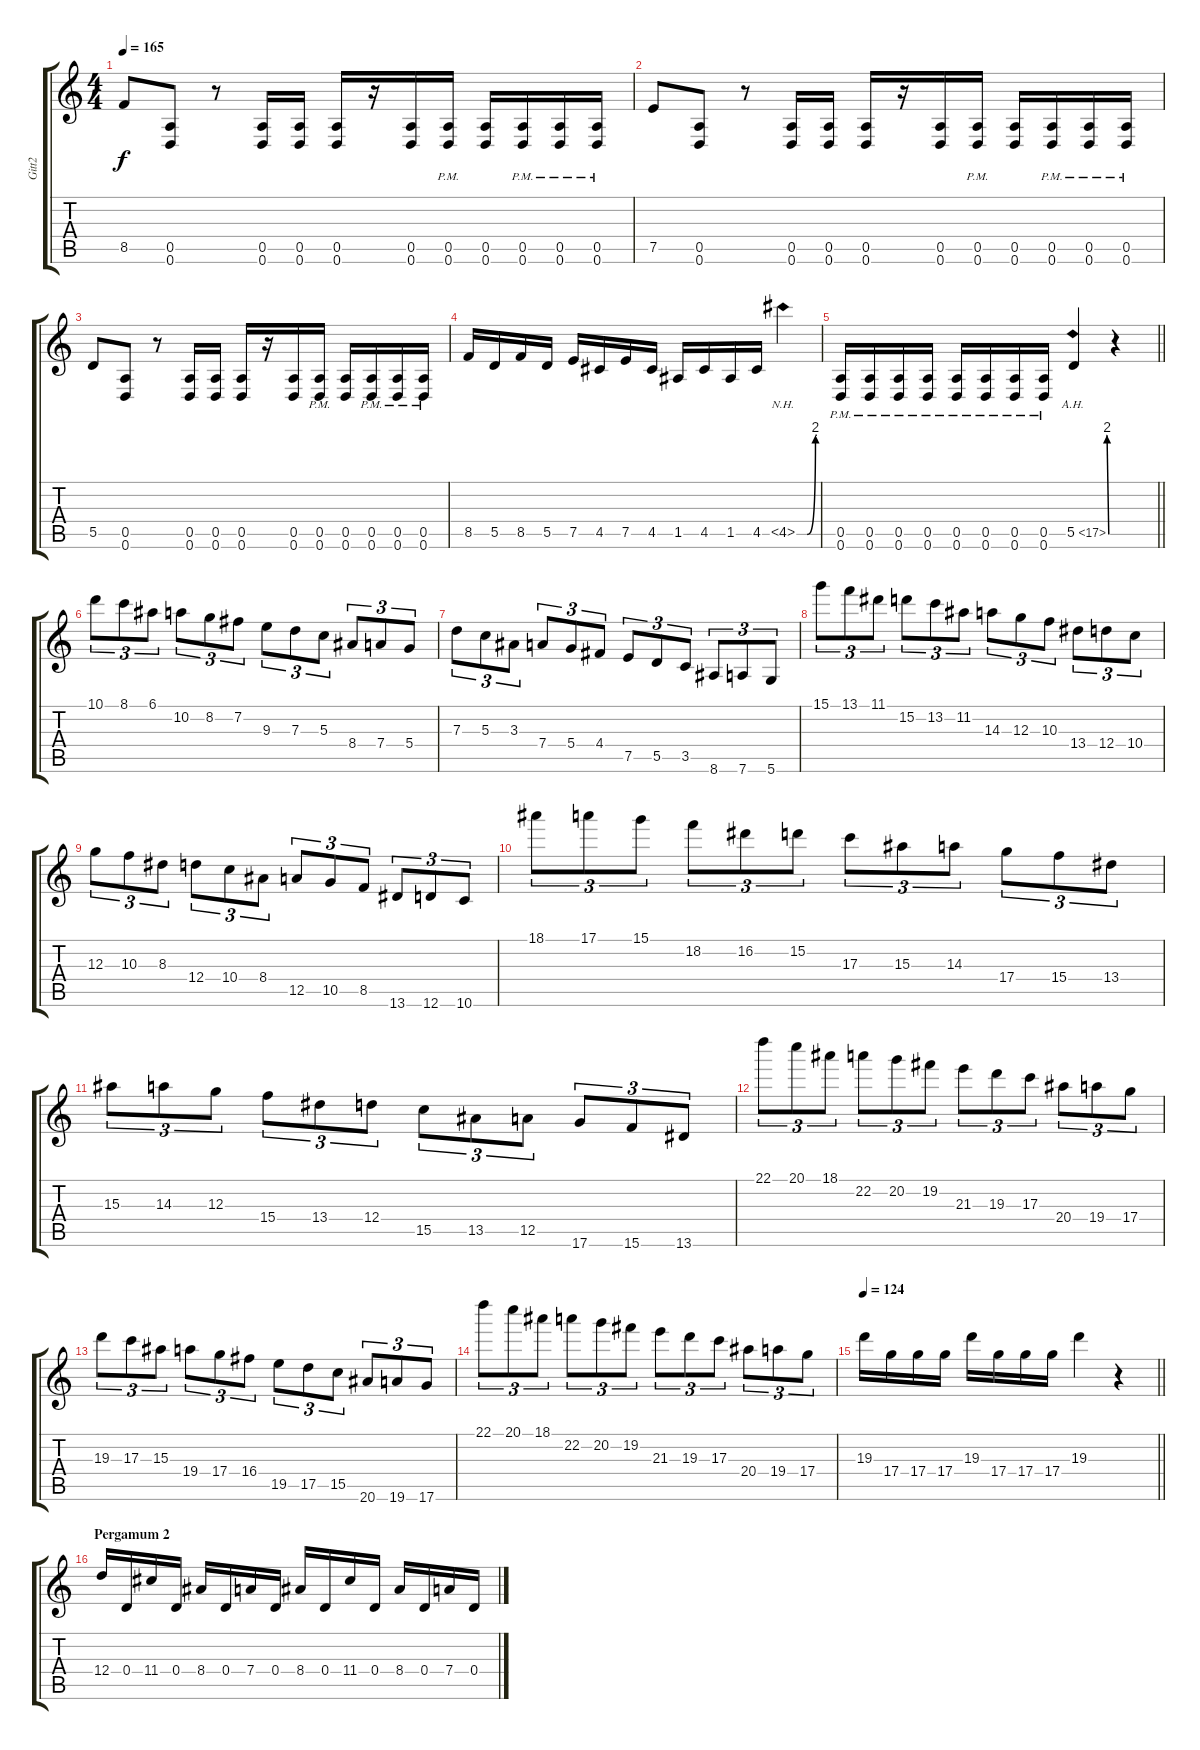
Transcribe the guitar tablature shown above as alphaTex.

\track ("Gitt2" "Gitt2") {instrument overdrivenguitar}
\staff {score tabs}
\tuning (E4 B3 G3 D3 A2 D2) {hide}
\ts (4 4)
\section ("" "")
\tempo 165
\clef g2
\ks c
8.5.8{dy f} (0.5 0.6).8 r.8 (0.5 0.6).16 (0.5 0.6).16 (0.5 0.6).16 r.16 (0.5 0.6).16 (0.5{pm} 0.6{pm}).16 (0.5 0.6).16 (0.5{pm} 0.6{pm}).16 (0.5{pm} 0.6{pm}).16 (0.5{pm} 0.6{pm}).16 |
7.5.8 (0.5 0.6).8 r.8 (0.5 0.6).16 (0.5 0.6).16 (0.5 0.6).16 r.16 (0.5 0.6).16 (0.5{pm} 0.6{pm}).16 (0.5 0.6).16 (0.5{pm} 0.6{pm}).16 (0.5{pm} 0.6{pm}).16 (0.5{pm} 0.6{pm}).16 |
5.5.8 (0.5 0.6).8 r.8 (0.5 0.6).16 (0.5 0.6).16 (0.5 0.6).16 r.16 (0.5 0.6).16 (0.5{pm} 0.6{pm}).16 (0.5 0.6).16 (0.5{pm} 0.6{pm}).16 (0.5{pm} 0.6{pm}).16 (0.5{pm} 0.6{pm}).16 |
8.5.16 5.5.16 8.5.16 5.5.16 7.5.16 4.5.16 7.5.16 4.5.16 1.5.16 4.5.16 1.5.16 4.5.16 4.5{be (custom 0 0 31 0 56 8 60 8) nh}.4 |
\barLineRight lightlight
(0.5{pm} 0.6{pm}).16 (0.5{pm} 0.6{pm}).16 (0.5{pm} 0.6{pm}).16 (0.5{pm} 0.6{pm}).16 (0.5{pm} 0.6{pm}).16 (0.5{pm} 0.6{pm}).16 (0.5{pm} 0.6{pm}).16 (0.5{pm} 0.6{pm}).16 5.5{be (custom 0 0 29 0 55 8 60 8) ah 12}.4 r.4 |
\section ("" "")
10.1.8{tu (3 2)} 8.1.8{tu (3 2)} 6.1.8{tu (3 2)} 10.2.8{tu (3 2)} 8.2.8{tu (3 2)} 7.2.8{tu (3 2)} 9.3.8{tu (3 2)} 7.3.8{tu (3 2)} 5.3.8{tu (3 2)} 8.4.8{tu (3 2)} 7.4.8{tu (3 2)} 5.4.8{tu (3 2)} |
7.3.8{tu (3 2)} 5.3.8{tu (3 2)} 3.3.8{tu (3 2)} 7.4.8{tu (3 2)} 5.4.8{tu (3 2)} 4.4.8{tu (3 2)} 7.5.8{tu (3 2)} 5.5.8{tu (3 2)} 3.5.8{tu (3 2)} 8.6.8{tu (3 2)} 7.6.8{tu (3 2)} 5.6.8{tu (3 2)} |
15.1.8{tu (3 2)} 13.1.8{tu (3 2)} 11.1.8{tu (3 2)} 15.2.8{tu (3 2)} 13.2.8{tu (3 2)} 11.2.8{tu (3 2)} 14.3.8{tu (3 2)} 12.3.8{tu (3 2)} 10.3.8{tu (3 2)} 13.4.8{tu (3 2)} 12.4.8{tu (3 2)} 10.4.8{tu (3 2)} |
12.3.8{tu (3 2)} 10.3.8{tu (3 2)} 8.3.8{tu (3 2)} 12.4.8{tu (3 2)} 10.4.8{tu (3 2)} 8.4.8{tu (3 2)} 12.5.8{tu (3 2)} 10.5.8{tu (3 2)} 8.5.8{tu (3 2)} 13.6.8{tu (3 2)} 12.6.8{tu (3 2)} 10.6.8{tu (3 2)} |
18.1.8{tu (3 2)} 17.1.8{tu (3 2)} 15.1.8{tu (3 2)} 18.2.8{tu (3 2)} 16.2.8{tu (3 2)} 15.2.8{tu (3 2)} 17.3.8{tu (3 2)} 15.3.8{tu (3 2)} 14.3.8{tu (3 2)} 17.4.8{tu (3 2)} 15.4.8{tu (3 2)} 13.4.8{tu (3 2)} |
15.3.8{tu (3 2)} 14.3.8{tu (3 2)} 12.3.8{tu (3 2)} 15.4.8{tu (3 2)} 13.4.8{tu (3 2)} 12.4.8{tu (3 2)} 15.5.8{tu (3 2)} 13.5.8{tu (3 2)} 12.5.8{tu (3 2)} 17.6.8{tu (3 2)} 15.6.8{tu (3 2)} 13.6.8{tu (3 2)} |
22.1.8{tu (3 2)} 20.1.8{tu (3 2)} 18.1.8{tu (3 2)} 22.2.8{tu (3 2)} 20.2.8{tu (3 2)} 19.2.8{tu (3 2)} 21.3.8{tu (3 2)} 19.3.8{tu (3 2)} 17.3.8{tu (3 2)} 20.4.8{tu (3 2)} 19.4.8{tu (3 2)} 17.4.8{tu (3 2)} |
19.3.8{tu (3 2)} 17.3.8{tu (3 2)} 15.3.8{tu (3 2)} 19.4.8{tu (3 2)} 17.4.8{tu (3 2)} 16.4.8{tu (3 2)} 19.5.8{tu (3 2)} 17.5.8{tu (3 2)} 15.5.8{tu (3 2)} 20.6.8{tu (3 2)} 19.6.8{tu (3 2)} 17.6.8{tu (3 2)} |
22.1.8{tu (3 2)} 20.1.8{tu (3 2)} 18.1.8{tu (3 2)} 22.2.8{tu (3 2)} 20.2.8{tu (3 2)} 19.2.8{tu (3 2)} 21.3.8{tu (3 2)} 19.3.8{tu (3 2)} 17.3.8{tu (3 2)} 20.4.8{tu (3 2)} 19.4.8{tu (3 2)} 17.4.8{tu (3 2)} |
\tempo 124
\barLineRight lightlight
19.3.16 17.4.16 17.4.16 17.4.16 19.3.16 17.4.16 17.4.16 17.4.16 19.3.4 r.4 |
\section ("" "Pergamum 2")
12.4.16 0.4.16 11.4.16 0.4.16 8.4.16 0.4.16 7.4.16 0.4.16 8.4.16 0.4.16 11.4.16 0.4.16 8.4.16 0.4.16 7.4.16 0.4.16
